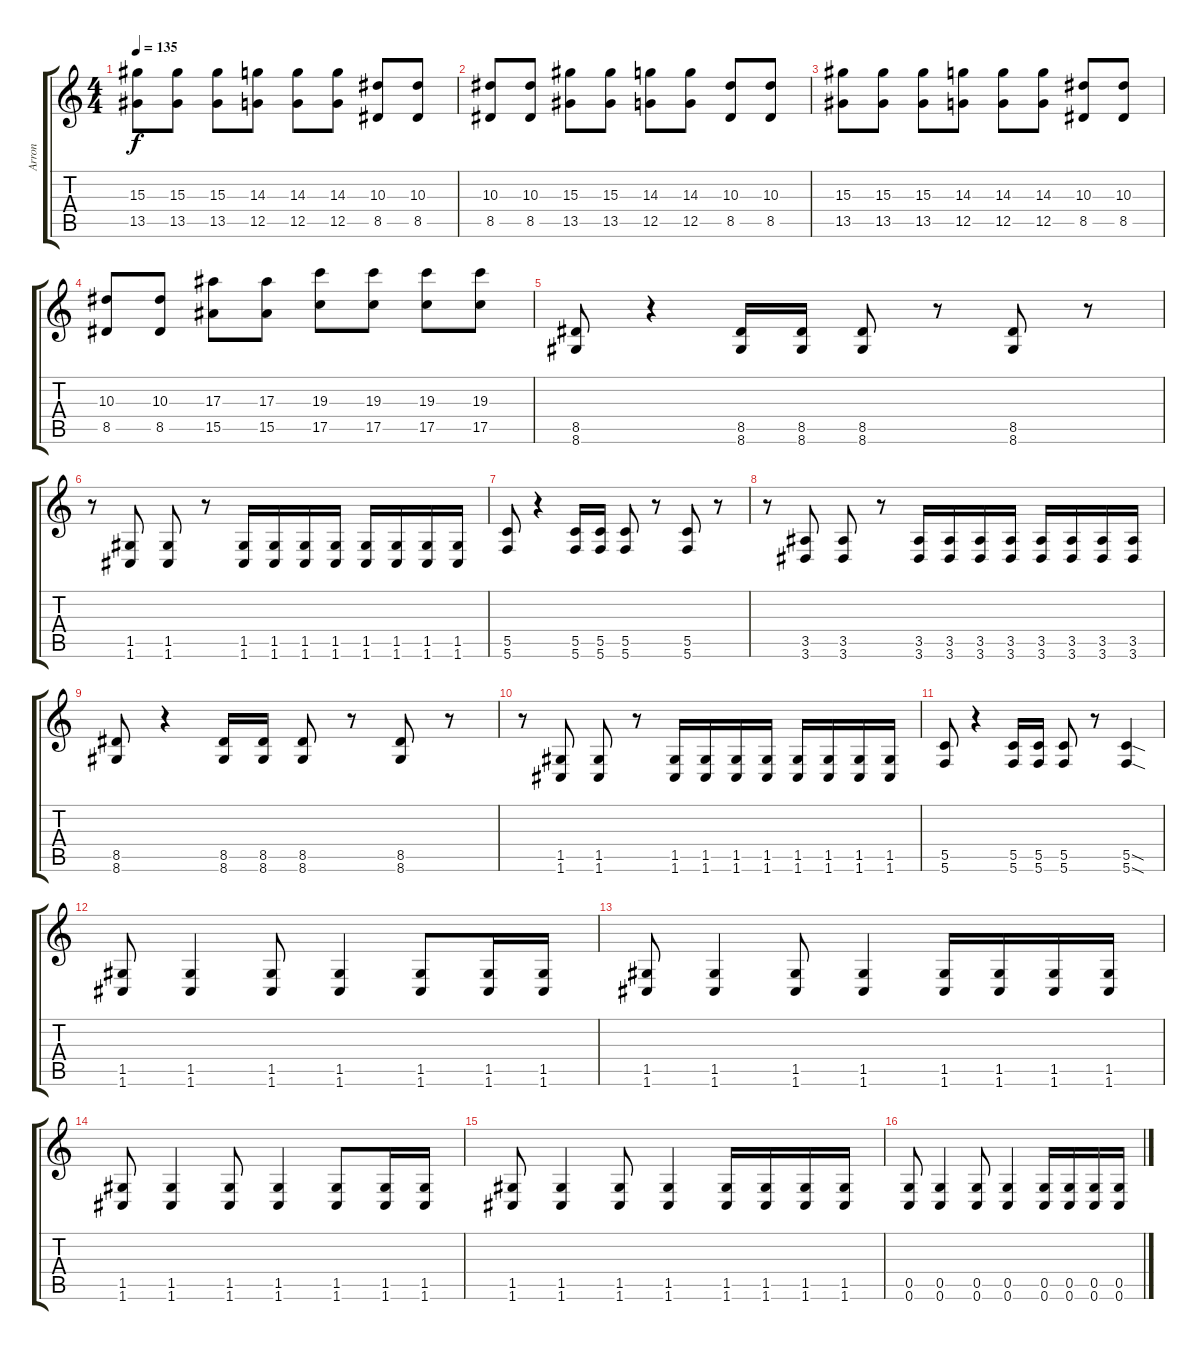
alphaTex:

\track ("Arron" "Arron") {instrument overdrivenguitar}
\staff {score tabs}
\tuning (D4 A3 F3 C3 G2 C2) {hide}
\ts (4 4)
\tempo 135
\clef g2
\ks c
(15.3 13.5).8{dy f} (15.3 13.5).8 (15.3 13.5).8 (14.3 12.5).8 (14.3 12.5).8 (14.3 12.5).8 (10.3 8.5).8 (10.3 8.5).8 |
(10.3 8.5).8 (10.3 8.5).8 (15.3 13.5).8 (15.3 13.5).8 (14.3 12.5).8 (14.3 12.5).8 (10.3 8.5).8 (10.3 8.5).8 |
(15.3 13.5).8 (15.3 13.5).8 (15.3 13.5).8 (14.3 12.5).8 (14.3 12.5).8 (14.3 12.5).8 (10.3 8.5).8 (10.3 8.5).8 |
(10.3 8.5).8 (10.3 8.5).8 (17.3 15.5).8 (17.3 15.5).8 (19.3 17.5).8 (19.3 17.5).8 (19.3 17.5).8 (19.3 17.5).8 |
(8.5 8.6).8 r.4 (8.5 8.6).16 (8.5 8.6).16 (8.5 8.6).8 r.8 (8.5 8.6).8 r.8 |
r.8 (1.5 1.6).8 (1.5 1.6).8 r.8 (1.5 1.6).16 (1.5 1.6).16 (1.5 1.6).16 (1.5 1.6).16 (1.5 1.6).16 (1.5 1.6).16 (1.5 1.6).16 (1.5 1.6).16 |
(5.5 5.6).8 r.4 (5.5 5.6).16 (5.5 5.6).16 (5.5 5.6).8 r.8 (5.5 5.6).8 r.8 |
r.8 (3.5 3.6).8 (3.5 3.6).8 r.8 (3.5 3.6).16 (3.5 3.6).16 (3.5 3.6).16 (3.5 3.6).16 (3.5 3.6).16 (3.5 3.6).16 (3.5 3.6).16 (3.5 3.6).16 |
(8.5 8.6).8 r.4 (8.5 8.6).16 (8.5 8.6).16 (8.5 8.6).8 r.8 (8.5 8.6).8 r.8 |
r.8 (1.5 1.6).8 (1.5 1.6).8 r.8 (1.5 1.6).16 (1.5 1.6).16 (1.5 1.6).16 (1.5 1.6).16 (1.5 1.6).16 (1.5 1.6).16 (1.5 1.6).16 (1.5 1.6).16 |
(5.5 5.6).8 r.4 (5.5 5.6).16 (5.5 5.6).16 (5.5 5.6).8 r.8 (5.5{sod} 5.6{sod}).4 |
(1.5 1.6).8 (1.5 1.6).4 (1.5 1.6).8 (1.5 1.6).4 (1.5 1.6).8 (1.5 1.6).16 (1.5 1.6).16 |
(1.5 1.6).8 (1.5 1.6).4 (1.5 1.6).8 (1.5 1.6).4 (1.5 1.6).16 (1.5 1.6).16 (1.5 1.6).16 (1.5 1.6).16 |
(1.5 1.6).8 (1.5 1.6).4 (1.5 1.6).8 (1.5 1.6).4 (1.5 1.6).8 (1.5 1.6).16 (1.5 1.6).16 |
(1.5 1.6).8 (1.5 1.6).4 (1.5 1.6).8 (1.5 1.6).4 (1.5 1.6).16 (1.5 1.6).16 (1.5 1.6).16 (1.5 1.6).16 |
(0.5 0.6).8 (0.5 0.6).4 (0.5 0.6).8 (0.5 0.6).4 (0.5 0.6).16 (0.5 0.6).16 (0.5 0.6).16 (0.5 0.6).16
